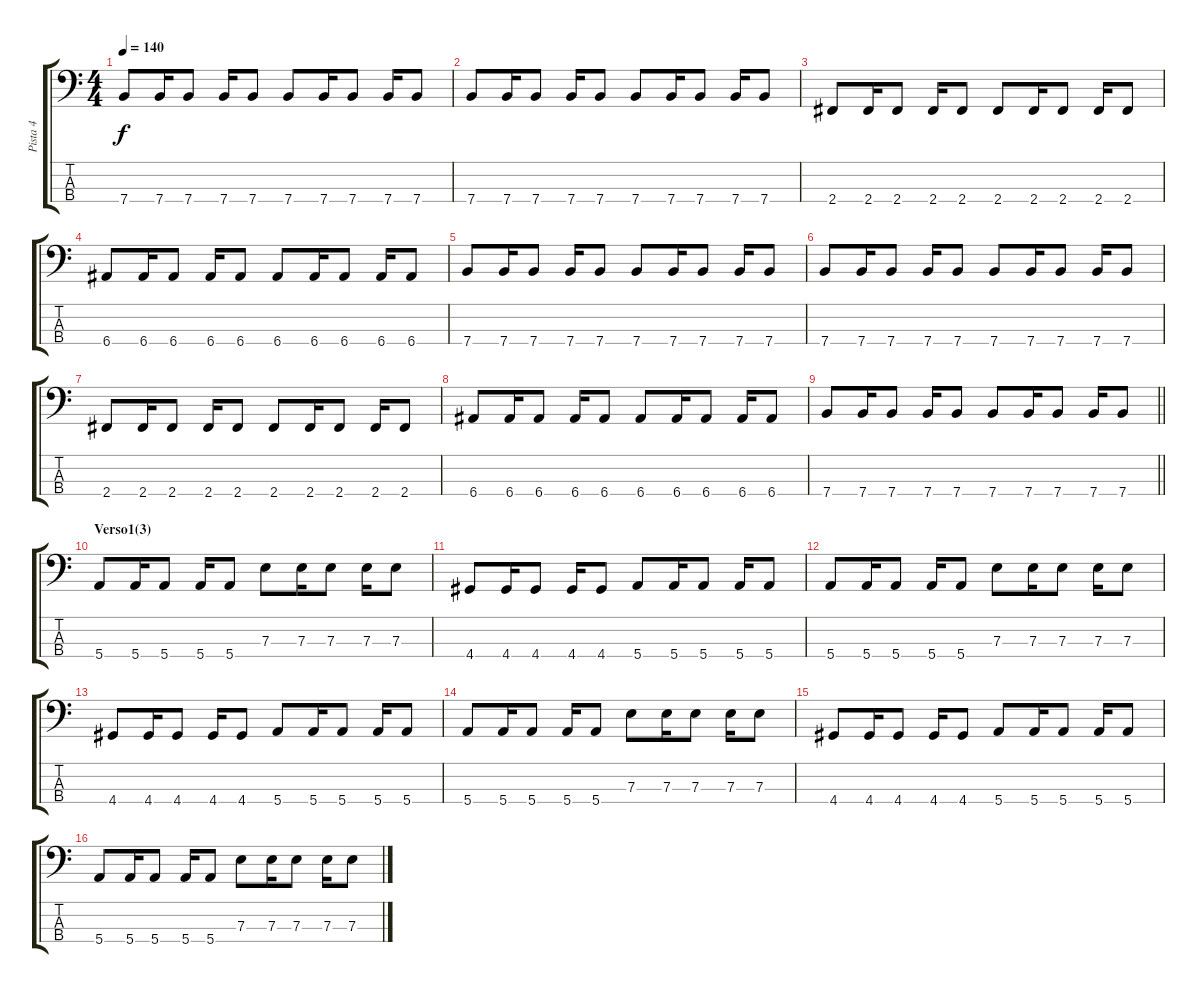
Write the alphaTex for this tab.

\track ("Pista 4" "Pista 4") {instrument electricbassfinger}
\staff {score tabs}
\tuning (G2 D2 A1 E1) {hide}
\ts (4 4)
\tempo 140
\clef f4
\ks c
7.4.8{dy f} 7.4.16 7.4.8 7.4.16 7.4.8 7.4.8 7.4.16 7.4.8 7.4.16 7.4.8 |
7.4.8 7.4.16 7.4.8 7.4.16 7.4.8 7.4.8 7.4.16 7.4.8 7.4.16 7.4.8 |
2.4.8 2.4.16 2.4.8 2.4.16 2.4.8 2.4.8 2.4.16 2.4.8 2.4.16 2.4.8 |
6.4.8 6.4.16 6.4.8 6.4.16 6.4.8 6.4.8 6.4.16 6.4.8 6.4.16 6.4.8 |
7.4.8 7.4.16 7.4.8 7.4.16 7.4.8 7.4.8 7.4.16 7.4.8 7.4.16 7.4.8 |
7.4.8 7.4.16 7.4.8 7.4.16 7.4.8 7.4.8 7.4.16 7.4.8 7.4.16 7.4.8 |
2.4.8 2.4.16 2.4.8 2.4.16 2.4.8 2.4.8 2.4.16 2.4.8 2.4.16 2.4.8 |
6.4.8 6.4.16 6.4.8 6.4.16 6.4.8 6.4.8 6.4.16 6.4.8 6.4.16 6.4.8 |
\barLineRight lightlight
7.4.8 7.4.16 7.4.8 7.4.16 7.4.8 7.4.8 7.4.16 7.4.8 7.4.16 7.4.8 |
\section ("" "Verso1(3)")
5.4.8 5.4.16 5.4.8 5.4.16 5.4.8 7.3.8 7.3.16 7.3.8 7.3.16 7.3.8 |
4.4.8 4.4.16 4.4.8 4.4.16 4.4.8 5.4.8 5.4.16 5.4.8 5.4.16 5.4.8 |
5.4.8 5.4.16 5.4.8 5.4.16 5.4.8 7.3.8 7.3.16 7.3.8 7.3.16 7.3.8 |
4.4.8 4.4.16 4.4.8 4.4.16 4.4.8 5.4.8 5.4.16 5.4.8 5.4.16 5.4.8 |
5.4.8 5.4.16 5.4.8 5.4.16 5.4.8 7.3.8 7.3.16 7.3.8 7.3.16 7.3.8 |
4.4.8 4.4.16 4.4.8 4.4.16 4.4.8 5.4.8 5.4.16 5.4.8 5.4.16 5.4.8 |
5.4.8 5.4.16 5.4.8 5.4.16 5.4.8 7.3.8 7.3.16 7.3.8 7.3.16 7.3.8
